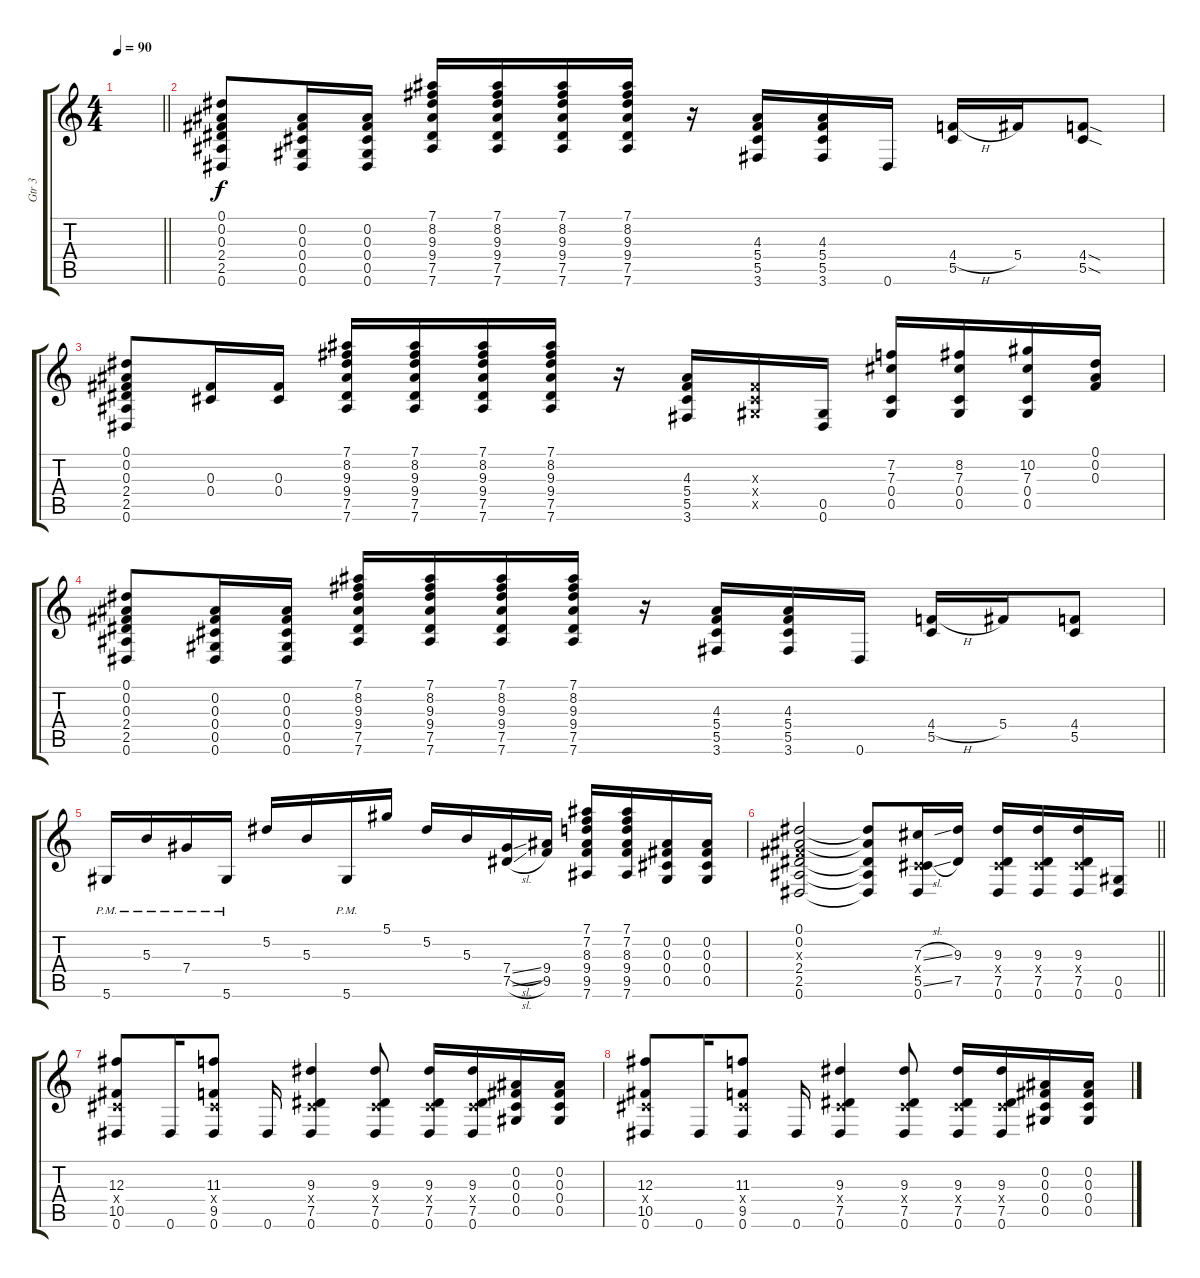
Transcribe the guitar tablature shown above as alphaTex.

\track ("Gtr 3" "Gtr 3") {instrument overdrivenguitar}
\staff {score tabs}
\tuning (Eb4 Bb3 Gb3 Db3 Ab2 Eb2) {hide}
\ts (4 4)
\tempo 90
\clef g2
\barLineRight lightlight
\ks c
|
(0.1 0.2 0.3 2.4 2.5 0.6).8{volume 13} (0.2 0.3 0.4 0.5 0.6).16 (0.2 0.3 0.4 0.5 0.6).16 (7.1 8.2 9.3 9.4 7.5 7.6).16 (7.1 8.2 9.3 9.4 7.5 7.6).16 (7.1 8.2 9.3 9.4 7.5 7.6).16 (7.1 8.2 9.3 9.4 7.5 7.6).16 r.16 (4.3 5.4 5.5 3.6).16 (4.3 5.4 5.5 3.6).16 0.6.16 (4.4{h} 5.5).16 5.4.16 (4.4{sod} 5.5{sod}).8 |
(0.1 0.2 0.3 2.4 2.5 0.6).8 (0.3 0.4).16 (0.3 0.4).16 (7.1 8.2 9.3 9.4 7.5 7.6).16 (7.1 8.2 9.3 9.4 7.5 7.6).16 (7.1 8.2 9.3 9.4 7.5 7.6).16 (7.1 8.2 9.3 9.4 7.5 7.6).16 r.16 (4.3 5.4 5.5 3.6).16 (0.3{x} 0.4{x} 0.5{x}).16 (0.5 0.6).16 (7.2 7.3 0.4 0.5).16 (8.2 7.3 0.4 0.5).16 (10.2 7.3 0.4 0.5).16 (0.1 0.2 0.3).16 |
(0.1 0.2 0.3 2.4 2.5 0.6).8 (0.2 0.3 0.4 0.5 0.6).16 (0.2 0.3 0.4 0.5 0.6).16 (7.1 8.2 9.3 9.4 7.5 7.6).16 (7.1 8.2 9.3 9.4 7.5 7.6).16 (7.1 8.2 9.3 9.4 7.5 7.6).16 (7.1 8.2 9.3 9.4 7.5 7.6).16 r.16 (4.3 5.4 5.5 3.6).16 (4.3 5.4 5.5 3.6).16 0.6.16 (4.4{h} 5.5).16 5.4.16 (4.4 5.5).8 |
5.6{pm}.16 5.3{pm}.16 7.4{pm}.16 5.6{pm}.16 5.2.16 5.3.16 5.6{pm}.16 5.1.16 5.2.16 5.3.16 (7.4{sl} 7.5{sl}).16 (9.4 9.5).16 (7.1 7.2 8.3 9.4 9.5 7.6).16 (7.1 7.2 8.3 9.4 9.5 7.6).16 (0.2 0.3 0.4 0.5).16 (0.2 0.3 0.4 0.5).16 |
\barLineRight lightlight
(0.1 0.2 0.3{x} 2.4 2.5 0.6).2 (0.1{t} 0.2{t} 2.4{t} 2.5{t} 0.6{t}).8 (7.3{sl} 0.4{x} 5.5{sl} 0.6).16 (9.3 7.5).16 (9.3 0.4{x} 7.5 0.6).16 (9.3 0.4{x} 7.5 0.6).16 (9.3 0.4{x} 7.5 0.6).16 (0.5 0.6).16 |
(12.3 0.4{x} 10.5 0.6).8 0.6.16 (11.3 0.4{x} 9.5 0.6).8 0.6.16 (9.3 0.4{x} 7.5 0.6).4 (9.3 0.4{x} 7.5 0.6).8 (9.3 0.4{x} 7.5 0.6).16 (9.3 0.4{x} 7.5 0.6).16 (0.2 0.3 0.4 0.5).16 (0.2 0.3 0.4 0.5).16 |
(12.3 0.4{x} 10.5 0.6).8 0.6.16 (11.3 0.4{x} 9.5 0.6).8 0.6.16 (9.3 0.4{x} 7.5 0.6).4 (9.3 0.4{x} 7.5 0.6).8 (9.3 0.4{x} 7.5 0.6).16 (9.3 0.4{x} 7.5 0.6).16 (0.2 0.3 0.4 0.5).16 (0.2 0.3 0.4 0.5).16
